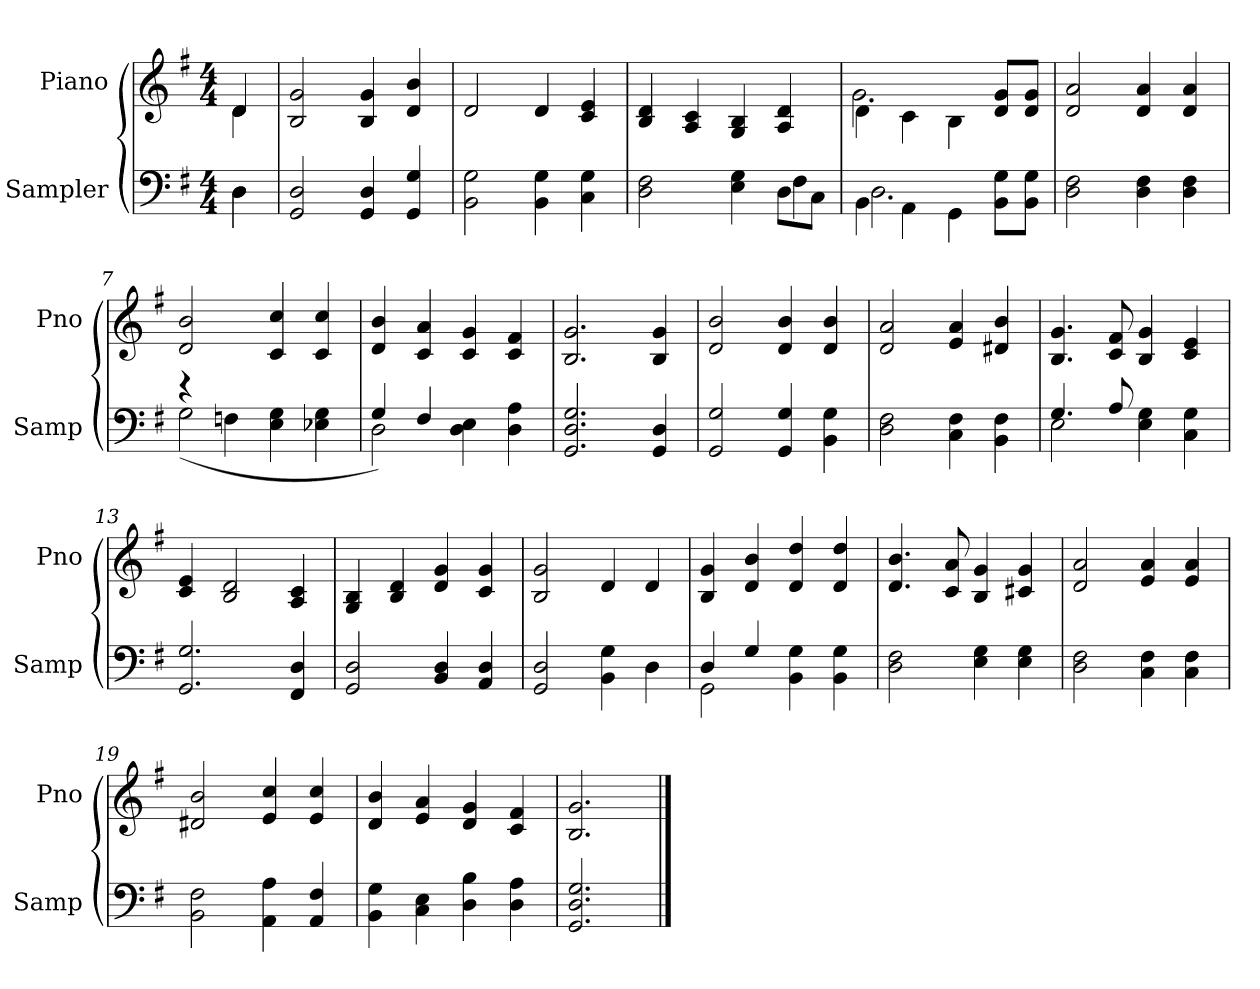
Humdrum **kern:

**kern	**kern
*part2	*part1
*staff2	*staff1
*I"Sampler	*I"Piano
*I'Samp	*I'Pno
*clefF4	*clefG2
*k[f#]	*k[f#]
*G:	*G:
*M4/4	*M4/4
=1	=1
*^	*^
4D\	4D	4d/	4d
*v	*v	*	*
*	*v	*v
=2	=2
2GG 2D	2B 2g
4GG 4D	4B 4g
4GG 4G	4d 4b
=3	=3
2BB 2G	2d
4BB 4G	4d
4C 4G	4c 4e
=4	=4
*^	*
2D 2F#	2.ryy	4B 4d
.	.	4A 4c
4E 4G	.	4G 4B
8D\L	4F#	4A 4d
8C\J	.	.
=5	=5	=5
*	*	*^
4BB\	2.D	4d\	2.g
4AA\	.	4c\	.
4GG\	.	4B\	.
8BB\ 8G\L	4ryy	8d/ 8g/L	4ryy
8BB\ 8G\J	.	8d/ 8g/J	.
*v	*v	*	*
*	*v	*v
=6	=6
2D 2F#	2d 2a
4D 4F#	4d 4a
4D 4F#	4d 4a
=7	=7
*^	*
4r	(2G	2d 2b
4Fn\	.	.
4E 4G	2ryy	4c 4cc
4E-X 4G	.	4c 4cc
=8	=8	=8
4G/)	2D	4d 4b
4F#/	.	4c 4a
4D 4E	2ryy	4c 4g
4D 4A	.	4c 4f#
*v	*v	*
=9	=9
2.GG 2.D 2.G	2.B 2.g
4GG 4D	4B 4g
=10	=10
2GG 2G	2d 2b
4GG 4G	4d 4b
4BB 4G	4d 4b
=11	=11
2D 2F#	2d 2a
4C 4F#	4e 4a
4BB 4F#	4d#X 4b
=12	=12
*^	*
4.G/	2E	4.B 4.g
8A/	.	8c 8f#
4E 4G	2ryy	4B 4g
4C 4G	.	4c 4e
*v	*v	*
=13	=13
2.GG 2.G	4c 4e
.	2B 2d
4FF# 4D	4A 4c
=14	=14
2GG 2D	4G 4B
.	4B 4d
4BB 4D	4d 4g
4AA 4D	4c 4g
=15	=15
2GG 2D	2B 2g
4BB 4G	4d
4D	4d
=16	=16
*^	*
4D/	2GG	4B 4g
4G/	.	4d 4b
4BB 4G	2ryy	4d 4dd
4BB 4G	.	4d 4dd
*v	*v	*
=17	=17
2D 2F#	4.d 4.b
.	8c 8a
4E 4G	4B 4g
4E 4G	4c#X 4g
=18	=18
2D 2F#	2d 2a
4C 4F#	4e 4a
4C 4F#	4e 4a
=19	=19
2BB 2F#	2d#X 2b
4AA 4A	4e 4cc
4AA 4F#	4e 4cc
=20	=20
4BB 4G	4d 4b
4C 4E	4e 4a
4D 4B	4d 4g
4D 4A	4c 4f#
=21	=21
2.GG 2.D 2.G	2.B 2.g
==	==
*-	*-
